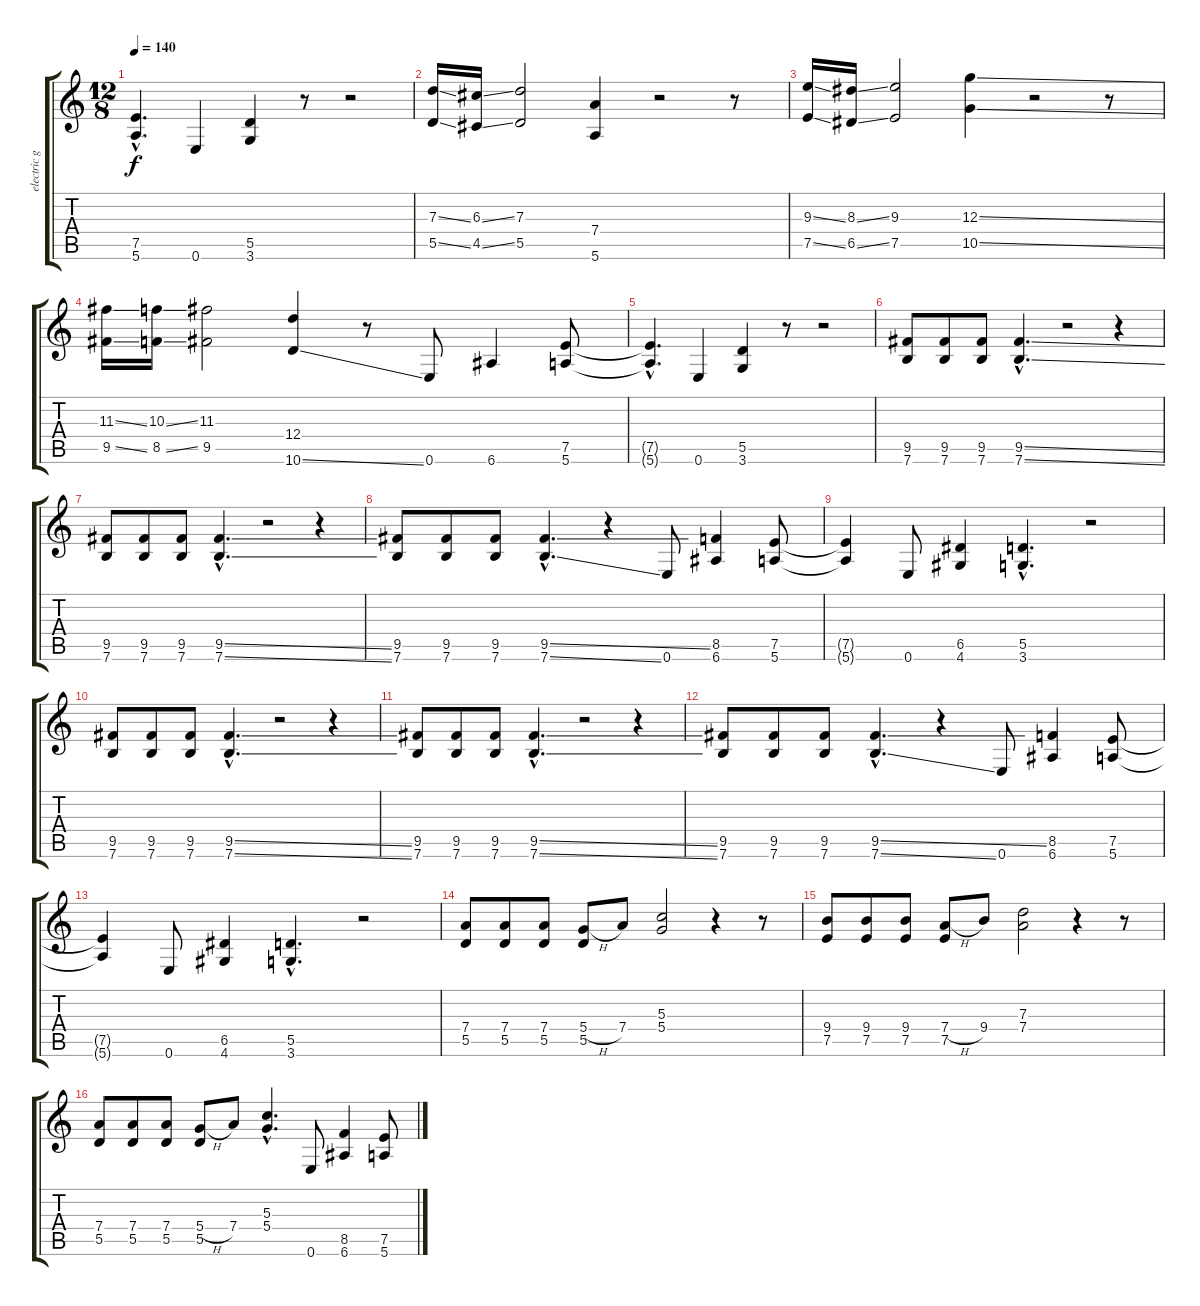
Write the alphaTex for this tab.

\track ("electric guitar 2" "electric g") {instrument electricguitarjazz}
\staff {score tabs}
\tuning (E4 B3 G3 D3 A2 E2) {hide}
\ts (12 8)
\tempo 140
\clef g2
\ks c
(7.5{hac t} 5.6{hac t}).4{d dy f} 0.6.4 (5.5 3.6).4 r.8 r.2 |
(7.3{ss} 5.5{ss}).16 (6.3{ss} 4.5{ss}).16 (7.3 5.5).2 (7.4 5.6).4 r.2 r.8 |
(9.3{ss} 7.5{ss}).16 (8.3{ss} 6.5{ss}).16 (9.3 7.5).2 (12.3{ss} 10.5{ss}).4 r.2 r.8 |
(11.3{ss} 9.5{ss}).16 (10.3{ss} 8.5{ss}).16 (11.3 9.5).2 (12.4 10.6{ss}).4 r.8 0.6.8 6.6.4 (7.5 5.6).8 |
(7.5{hac t} 5.6{hac t}).4{d} 0.6.4 (5.5 3.6).4 r.8 r.2 |
(9.5 7.6).8 (9.5 7.6).8 (9.5 7.6).8 (9.5{ss hac} 7.6{ss hac}).4{d} r.2 r.4 |
(9.5 7.6).8 (9.5 7.6).8 (9.5 7.6).8 (9.5{ss hac} 7.6{ss hac}).4{d} r.2 r.4 |
(9.5 7.6).8 (9.5 7.6).8 (9.5 7.6).8 (9.5{ss hac} 7.6{ss hac}).4{d} r.4 0.6.8 (8.5 6.6).4 (7.5 5.6).8 |
(7.5{t} 5.6{t}).4 0.6.8 (6.5 4.6).4 (5.5{hac} 3.6{hac}).4{d} r.2 |
(9.5 7.6).8 (9.5 7.6).8 (9.5 7.6).8 (9.5{ss hac} 7.6{ss hac}).4{d} r.2 r.4 |
(9.5 7.6).8 (9.5 7.6).8 (9.5 7.6).8 (9.5{ss hac} 7.6{ss hac}).4{d} r.2 r.4 |
(9.5 7.6).8 (9.5 7.6).8 (9.5 7.6).8 (9.5{ss hac} 7.6{ss hac}).4{d} r.4 0.6.8 (8.5 6.6).4 (7.5 5.6).8 |
(7.5{t} 5.6{t}).4 0.6.8 (6.5 4.6).4 (5.5{hac} 3.6{hac}).4{d} r.2 |
(7.4 5.5).8 (7.4 5.5).8 (7.4 5.5).8 (5.4{h} 5.5).8 7.4.8 (5.3 5.4).2 r.4 r.8 |
(9.4 7.5).8 (9.4 7.5).8 (9.4 7.5).8 (7.4{h} 7.5).8 9.4.8 (7.3 7.4).2 r.4 r.8 |
(7.4 5.5).8 (7.4 5.5).8 (7.4 5.5).8 (5.4{h} 5.5).8 7.4.8 (5.3{hac} 5.4{hac}).4{d} 0.6.8 (8.5 6.6).4 (7.5 5.6).8
